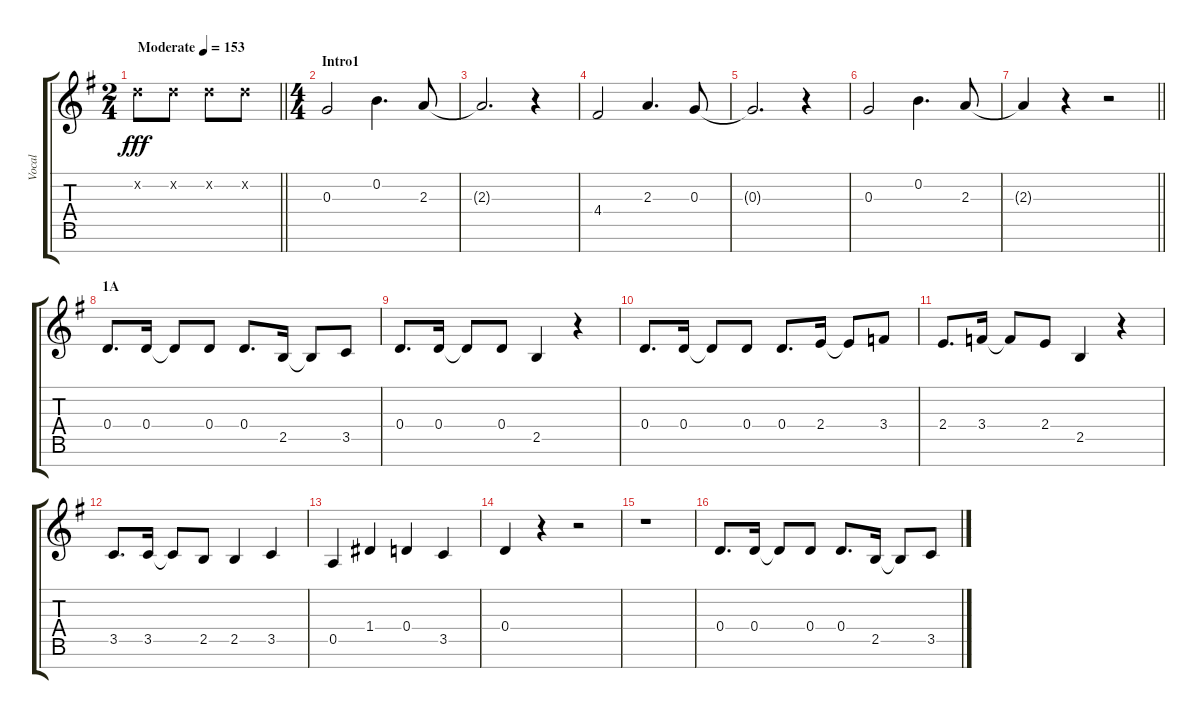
\track ("Vocal" "Vocal") {instrument voiceoohs}
\staff {score tabs}
\tuning (E5 B4 G4 D4 A3 E3 B2) {hide}
\ts (2 4)
\tempo (153 "Moderate")
\clef g2
\barLineRight lightlight
\ks g
3.2{x}.8{dy fff instrument voiceoohs} 3.2{x}.8 3.2{x}.8 3.2{x}.8 |
\ts (4 4)
\section ("" "Intro1")
0.3.2 0.2.4{d} 2.3.8 |
2.3{t}.2{d} r.4 |
4.4.2 2.3.4{d} 0.3.8 |
0.3{t}.2{d} r.4 |
0.3.2 0.2.4{d} 2.3.8 |
\barLineRight lightlight
2.3{t}.4 r.4 r.2 |
\section ("" "1A")
0.4.8{d} 0.4.16 0.4{t}.8 0.4.8 0.4.8{d} 2.5.16 2.5{t}.8 3.5.8 |
0.4.8{d} 0.4.16 0.4{t}.8 0.4.8 2.5.4 r.4 |
0.4.8{d} 0.4.16 0.4{t}.8 0.4.8 0.4.8{d} 2.4.16 2.4{t}.8 3.4.8 |
2.4.8{d} 3.4.16 3.4{t}.8 2.4.8 2.5.4 r.4 |
3.5.8{d} 3.5.16 3.5{t}.8 2.5.8 2.5.4 3.5.4 |
0.5.4 1.4.4 0.4.4 3.5.4 |
0.4.4 r.4 r.2 |
r.1 |
0.4.8{d} 0.4.16 0.4{t}.8 0.4.8 0.4.8{d} 2.5.16 2.5{t}.8 3.5.8
